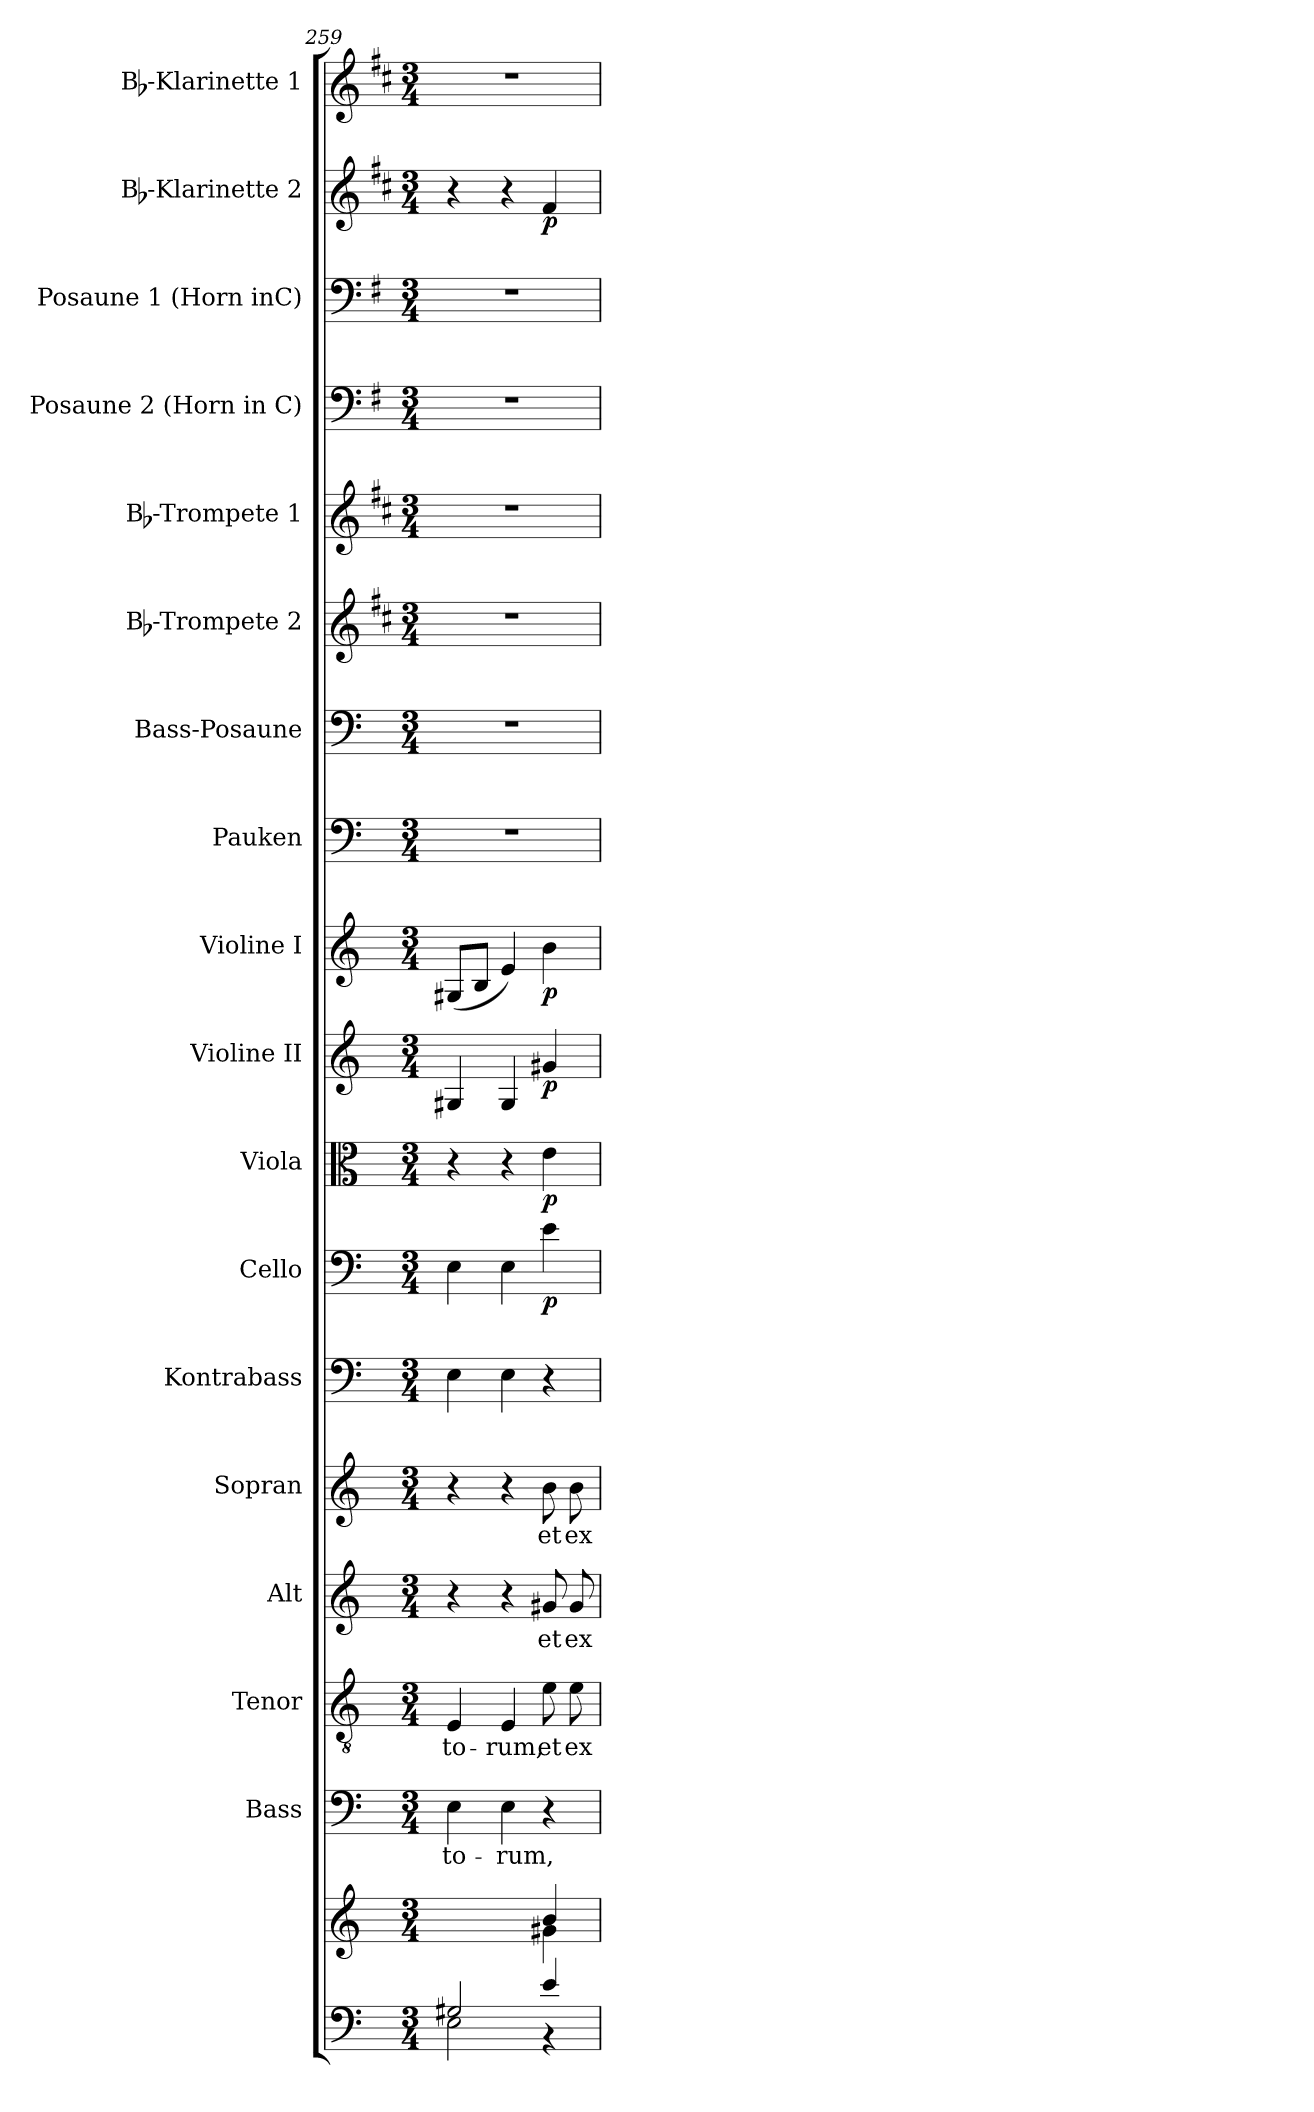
**kern	**kern	**kern	**text	**kern	**text	**kern	**text	**kern	**text	**kern	**kern	**dynam	**kern	**dynam	**kern	**dynam	**kern	**dynam	**kern	**kern	**kern	**kern	**kern	**kern	**kern	**dynam	**kern
*part18	*part18	*part17	*part17	*part16	*part16	*part15	*part15	*part14	*part14	*part13	*part12	*part12	*part11	*part11	*part10	*part10	*part9	*part9	*part8	*part7	*part6	*part5	*part4	*part3	*part2	*part2	*part1
*staff19	*staff18	*staff17	*staff17	*staff16	*staff16	*staff15	*staff15	*staff14	*staff14	*staff13	*staff12	*staff12	*staff11	*staff11	*staff10	*staff10	*staff9	*staff9	*staff8	*staff7	*staff6	*staff5	*staff4	*staff3	*staff2	*staff2	*staff1
*	*	*I"Bass	*	*I"Tenor	*	*I"Alt	*	*I"Sopran	*	*I"Kontrabass	*I"Cello	*	*I"Viola	*	*I"Violine II	*	*I"Violine I	*	*I"Pauken	*I"Bass-Posaune	*I"Bb-Trompete 2	*I"Bb-Trompete 1	*I"Posaune 2 (Horn in C)	*I"Posaune 1 (Horn inC)	*I"Bb-Klarinette 2	*	*I"Bb-Klarinette 1
*	*	*I'B.	*	*I'T.	*	*I'A.	*	*I'S.	*	*I'Kb.	*	*	*I'Vla.	*	*I'Vl. II	*	*I'Vl. I	*	*I'Pk.	*I'B-Pos.	*I'Bb Trp. 2	*I'Bb Trp. 1	*I'Pos. 2	*I'Pos. 1	*I'Bb Kl. 2	*	*I'Bb Kl. 1
*clefF4	*clefG2	*clefF4	*	*clefGv2	*	*clefG2	*	*clefG2	*	*clefF4	*clefF4	*	*clefC3	*	*clefG2	*	*clefG2	*	*clefF4	*clefF4	*clefG2	*clefG2	*clefF4	*clefF4	*clefG2	*	*clefG2
*	*	*	*	*	*	*	*	*	*	*ITrd7c12	*	*	*	*	*	*	*	*	*	*	*ITrd1c2	*ITrd1c2	*ITrd4c7	*ITrd4c7	*ITrd1c2	*	*ITrd1c2
*k[]	*k[]	*k[]	*	*k[]	*	*k[]	*	*k[]	*	*k[]	*k[]	*	*k[]	*	*k[]	*	*k[]	*	*k[]	*k[]	*k[]	*k[]	*k[]	*k[]	*k[]	*	*k[]
*C:	*C:	*C:	*	*C:	*	*C:	*	*C:	*	*C:	*C:	*	*C:	*	*C:	*	*C:	*	*C:	*C:	*C:	*C:	*C:	*C:	*C:	*	*C:
*M3/4	*M3/4	*M3/4	*	*M3/4	*	*M3/4	*	*M3/4	*	*M3/4	*M3/4	*	*M3/4	*	*M3/4	*	*M3/4	*	*M3/4	*M3/4	*M3/4	*M3/4	*M3/4	*M3/4	*M3/4	*	*M3/4
=259	=259	=259	=259	=259	=259	=259	=259	=259	=259	=259	=259	=259	=259	=259	=259	=259	=259	=259	=259	=259	=259	=259	=259	=259	=259	=259	=259
*^	*^	*	*	*	*	*	*	*	*	*	*	*	*	*	*	*	*	*	*	*	*	*	*	*	*	*	*
!	!	!	!	!	!LO:LY:b	!	!LO:LY:b	!	!	!	!	!	!	!	!	!	!	!	!	!	!	!	!	!	!	!	!	!	!
2G#X/	2E\	2ryy	2ryy	4E\	-to-	4E/	-to-	4r	.	4r	.	4EE\	4E\	.	4r	.	4G#X/	.	(<8G#X/L	.	2.r	2.r	2.r	2.r	2.r	2.r	4r	.	2.r
.	.	.	.	.	.	.	.	.	.	.	.	.	.	.	.	.	.	.	8B/J	.	.	.	.	.	.	.	.	.	.
!	!	!	!	!	!LO:LY:b	!	!LO:LY:b	!	!	!	!	!	!	!	!	!	!	!	!	!	!	!	!	!	!	!	!	!	!
.	.	.	.	4E\	-rum,	4E/	-rum,	4r	.	4r	.	4EE\	4E\	.	4r	.	4G#/	.	4e/)	.	.	.	.	.	.	.	4r	.	.
!	!	!	!	!	!	!	!LO:LY:b	!	!LO:LY:b	!	!LO:LY:b	!	!	!LO:DY:b	!	!LO:DY:b	!	!LO:DY:b	!	!LO:DY:b	!	!	!	!	!	!	!	!LO:DY:b	!
4e/	4r	4b/	4g#X\	4r	.	8e\	et	8g#X/	et	8b\	et	4r	4e\	p	4e\	p	4g#X/	p	4b\	p	.	.	.	.	.	.	4e/	p	.
!	!	!	!	!	!	!	!LO:LY:b	!	!LO:LY:b	!	!LO:LY:b	!	!	!	!	!	!	!	!	!	!	!	!	!	!	!	!	!	!
.	.	.	.	.	.	8e\	ex-	8g#/	ex-	8b\	ex-	.	.	.	.	.	.	.	.	.	.	.	.	.	.	.	.	.	.
*v	*v	*	*	*	*	*	*	*	*	*	*	*	*	*	*	*	*	*	*	*	*	*	*	*	*	*	*	*	*
*	*v	*v	*	*	*	*	*	*	*	*	*	*	*	*	*	*	*	*	*	*	*	*	*	*	*	*	*	*
=	=	=	=	=	=	=	=	=	=	=	=	=	=	=	=	=	=	=	=	=	=	=	=	=	=	=	=
*-	*-	*-	*-	*-	*-	*-	*-	*-	*-	*-	*-	*-	*-	*-	*-	*-	*-	*-	*-	*-	*-	*-	*-	*-	*-	*-	*-
